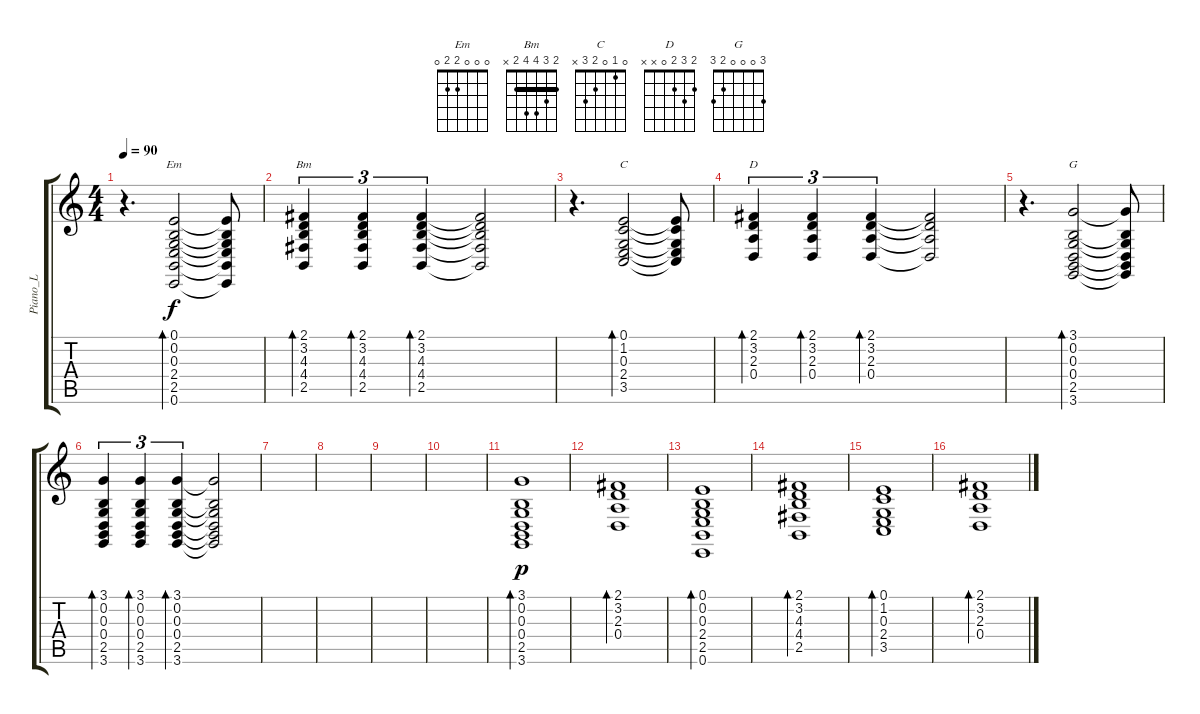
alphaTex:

\track ("Piano_L" "Piano_L") {instrument brightacousticpiano}
\staff {score tabs}
\tuning (E4 B3 G3 D3 A2 E2) {hide}
\chord ("Em" 0 0 0 2 2 0)
\chord ("Bm" 2 3 4 4 2 x) {barre 2}
\chord ("C" 0 1 0 2 3 x)
\chord ("D" 2 3 2 0 x x)
\chord ("G" 3 0 0 0 2 3)
\ts (4 4)
\tempo 90
\clef g2
\ks c
r.4{d dy f} (0.1 0.2 0.3 2.4 2.5 0.6).2{bd 30 ch "Em"} (0.1{t} 0.2{t} 0.3{t} 2.4{t} 2.5{t} 0.6{t}).8 |
(2.1 3.2 4.3 4.4 2.5).4{tu (3 2) bd 30 ch "Bm"} (2.1 3.2 4.3 4.4 2.5).4{tu (3 2) bd 30} (2.1 3.2 4.3 4.4 2.5).4{tu (3 2) bd 30} (2.1{t} 3.2{t} 4.3{t} 4.4{t} 2.5{t}).2 |
r.4{d} (0.1 1.2 0.3 2.4 3.5).2{bd 30 ch "C"} (0.1{t} 1.2{t} 0.3{t} 2.4{t} 3.5{t}).8 |
(2.1 3.2 2.3 0.4).4{tu (3 2) bd 30 ch "D"} (2.1 3.2 2.3 0.4).4{tu (3 2) bd 30} (2.1 3.2 2.3 0.4).4{tu (3 2) bd 30} (2.1{t} 3.2{t} 2.3{t} 0.4{t}).2 |
r.4{d} (3.1 0.2 0.3 0.4 2.5 3.6).2{bd 30 ch "G"} (3.1{t} 0.2{t} 0.3{t} 0.4{t} 2.5{t} 3.6{t}).8 |
(3.1 0.2 0.3 0.4 2.5 3.6).4{tu (3 2) bd 30} (3.1 0.2 0.3 0.4 2.5 3.6).4{tu (3 2) bd 30} (3.1 0.2 0.3 0.4 2.5 3.6).4{tu (3 2) bd 30} (3.1{t} 0.2{t} 0.3{t} 0.4{t} 2.5{t} 3.6{t}).2 |
|
|
|
|
(3.1 0.2 0.3 0.4 2.5 3.6).1{bd 120 dy p} |
(2.1 3.2 2.3 0.4).1{bd 120} |
(0.1 0.2 0.3 2.4 2.5 0.6).1{bd 120} |
(2.1 3.2 4.3 4.4 2.5).1{bd 120} |
(0.1 1.2 0.3 2.4 3.5).1{bd 120} |
(2.1 3.2 2.3 0.4).1{bd 120}
